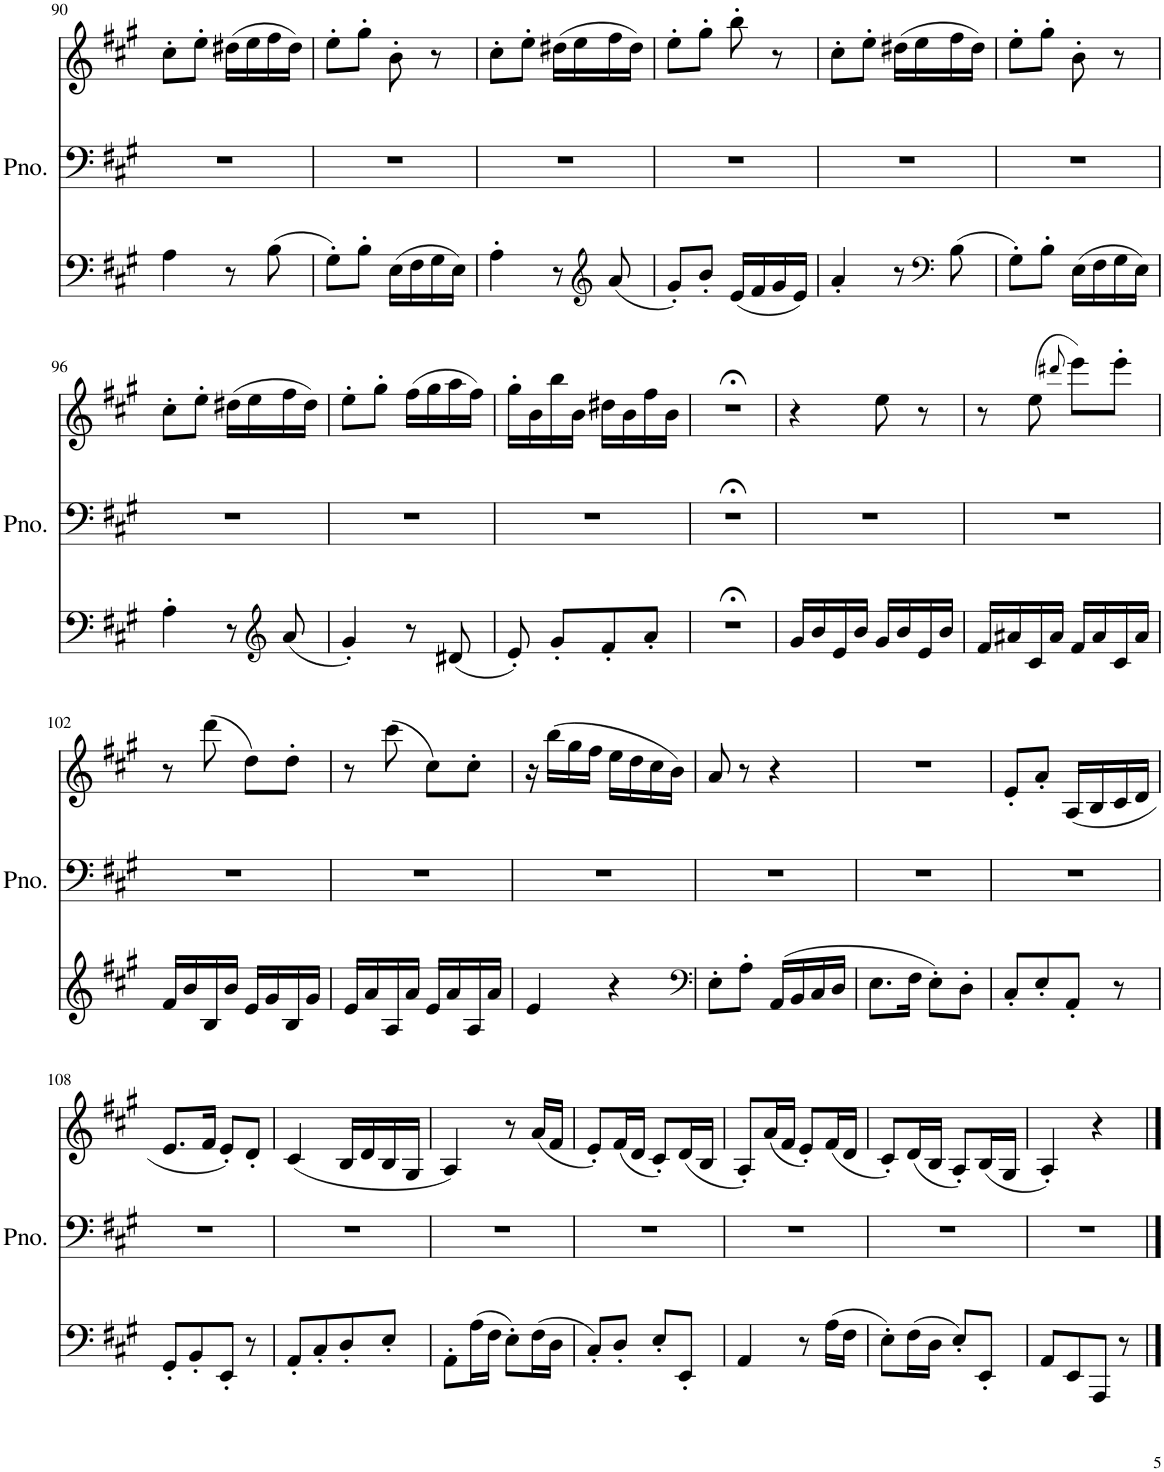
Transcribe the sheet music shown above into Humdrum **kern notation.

**kern	**kern	**kern
*part1	*part1	*part1
*staff3	*staff2	*staff1
*I"Piano	*	*
*I'Pno.	*	*
!!LO:PB:g=z
*clefF4	*clefF4	*clefG2
*k[f#c#g#]	*k[f#c#g#]	*k[f#c#g#]
*M2/4	*M2/4	*M2/4
=90	=90	=90
4A\	2r	8cc#'\L
.	.	8ee'\J
8r	.	(16dd#X\LL
.	.	16ee\
8B\	.	16ff#\
.	.	16dd#\JJ)
=91	=91	=91
8G#'\L	2r	8ee'\L
8B'\J	.	8gg#'\J
16E\LL	.	8b'\
16F#\	.	.
16G#\	.	8r
16E\JJ	.	.
=92	=92	=92
4A'\	2r	8cc#'\L
.	.	8ee'\J
8r	.	(16dd#X\LL
.	.	16ee\
*clefG2	*	*
8a/	.	16ff#\
.	.	16dd#\JJ)
=93	=93	=93
8g#'/L	2r	8ee'\L
8b'/J	.	8gg#'\J
16e/LL	.	8bb'\
16f#/	.	.
16g#/	.	8r
16e/JJ	.	.
=94	=94	=94
4a'/	2r	8cc#'\L
.	.	8ee'\J
8r	.	(16dd#X\LL
.	.	16ee\
*clefF4	*	*
8B\	.	16ff#\
.	.	16dd#\JJ)
=95	=95	=95
8G#'\L	2r	8ee'\L
8B'\J	.	8gg#'\J
16E\LL	.	8b'\
16F#\	.	.
16G#\	.	8r
16E\JJ	.	.
!!LO:LB:g=z
=96	=96	=96
4A'\	2r	8cc#'\L
.	.	8ee'\J
8r	.	(16dd#X\LL
.	.	16ee\
*clefG2	*	*
8a/	.	16ff#\
.	.	16dd#\JJ)
=97	=97	=97
4g#'/	2r	8ee'\L
.	.	8gg#'\J
8r	.	(16ff#\LL
.	.	16gg#\
8d#X/	.	16aa\
.	.	16ff#\JJ)
=98	=98	=98
8e'/	2r	16gg#'\LL
.	.	16b\
8g#'/L	.	16bb\
.	.	16b\JJ
8f#'/	.	16dd#X\LL
.	.	16b\
8a'/J	.	16ff#\
.	.	16b\JJ
=99	=99	=99
2r;<	2r;<	2r;<
=100	=100	=100
16g#/LL	2r	4r
16b/	.	.
16e/	.	.
16b/JJ	.	.
16g#/LL	.	8ee\
16b/	.	.
16e/	.	8r
16b/JJ	.	.
=101	=101	=101
16f#/LL	2r	8r
16a#X/	.	.
16c#/	.	(8ee\
16a#/JJ	.	.
.	.	8qddd#X/
16f#/LL	.	8eee\L)
16a#/	.	.
16c#/	.	8eee'\J
16a#/JJ	.	.
!!LO:LB:g=z
=102	=102	=102
16f#/LL	2r	8r
16b/	.	.
16B/	.	(8ddd\
16b/JJ	.	.
16e/LL	.	8dd\L)
16g#/	.	.
16B/	.	8dd'\J
16g#/JJ	.	.
=103	=103	=103
16e/LL	2r	8r
16a/	.	.
16A/	.	(8ccc#\
16a/JJ	.	.
16e/LL	.	8cc#\L)
16a/	.	.
16A/	.	8cc#'\J
16a/JJ	.	.
=104	=104	=104
4e/	2r	16r
.	.	(16bb\LL
.	.	16gg#\
.	.	16ff#\JJ
4r	.	16ee\LL
.	.	16dd\
.	.	16cc#\
.	.	16b\JJ)
=105	=105	=105
*clefF4	*	*
8E'\L	2r	8a/
8A'\J	.	8r
16AA/LL	.	4r
16BB/	.	.
16C#/	.	.
16D/JJ	.	.
=106	=106	=106
8.E\L	2r	2r
16F#\Jk	.	.
8E'\L	.	.
8D'\J	.	.
=107	=107	=107
8C#'/L	2r	8e'/L
8E'/	.	8a'/J
8AA'/J	.	(16A/LL
.	.	16B/
8r	.	16c#/
.	.	16d/JJ
!!LO:LB:g=z
=108	=108	=108
8GG#'/L	2r	8.e/L
8BB'/	.	.
.	.	16f#/Jk
8EE'/J	.	8e'/L)
8r	.	8d'/J
=109	=109	=109
8AA'/L	2r	(4c#/
8C#'/	.	.
8D'/	.	16B/LL
.	.	16d/
8E'/J	.	16B/
.	.	16G#/JJ
=110	=110	=110
8AA'\L	2r	4A/)
16A\L	.	.
16F#\JJ	.	.
8E'\L	.	8r
16F#\L	.	(16a/LL
16D\JJ	.	16f#/JJ
=111	=111	=111
8C#'/L	2r	8e'/L)
8D'/J	.	(16f#/L
.	.	16d/JJ
8E'/L	.	8c#'/L)
8EE'/J	.	(16d/L
.	.	16B/JJ
=112	=112	=112
4AA/	2r	8A'/L)
.	.	(16a/L
.	.	16f#/JJ
8r	.	8e'/L)
16A\LL	.	(16f#/L
16F#\JJ	.	16d/JJ
=113	=113	=113
8E'\L	2r	8c#'/L)
16F#\L	.	(16d/L
16D\JJ	.	16B/JJ
8E'/L	.	8A'/L)
8EE'/J	.	(16B/L
.	.	16G#/JJ
=114	=114	=114
8AA/L	2r	4A'/)
8EE/	.	.
8AAA/J	.	4r
8r	.	.
==	==	==
*-	*-	*-
